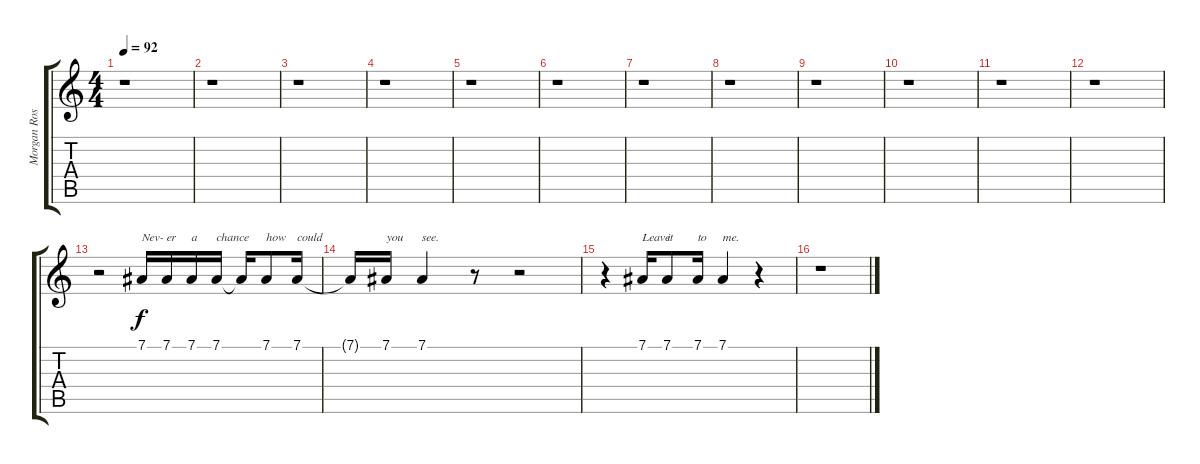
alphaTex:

\track ("Morgan Rose - Backing Vocals" "Morgan Ros") {instrument lead2sawtooth}
\staff {score tabs}
\tuning (Eb4 Bb3 Gb3 Db3 Ab2 Eb2) {hide}
\ts (4 4)
\tempo 92
\clef g2
\ks c
r.1{dy f} |
r.1 |
r.1 |
r.1 |
r.1 |
r.1 |
r.1 |
r.1 |
r.1 |
r.1 |
r.1 |
r.1 |
r.2 7.1.16{txt "Nev-"} 7.1.16{txt "er"} 7.1.16{txt "a"} 7.1.16{txt "chance"} 7.1{t}.16 7.1.8{txt "how"} 7.1.16{txt "could"} |
7.1{t}.16 7.1.16{txt "you"} 7.1.4{txt "see."} r.8 r.2 |
r.4 7.1.16{txt "Leave"} 7.1.8{txt "it"} 7.1.16{txt "to"} 7.1.4{txt "me."} r.4 |
r.1
